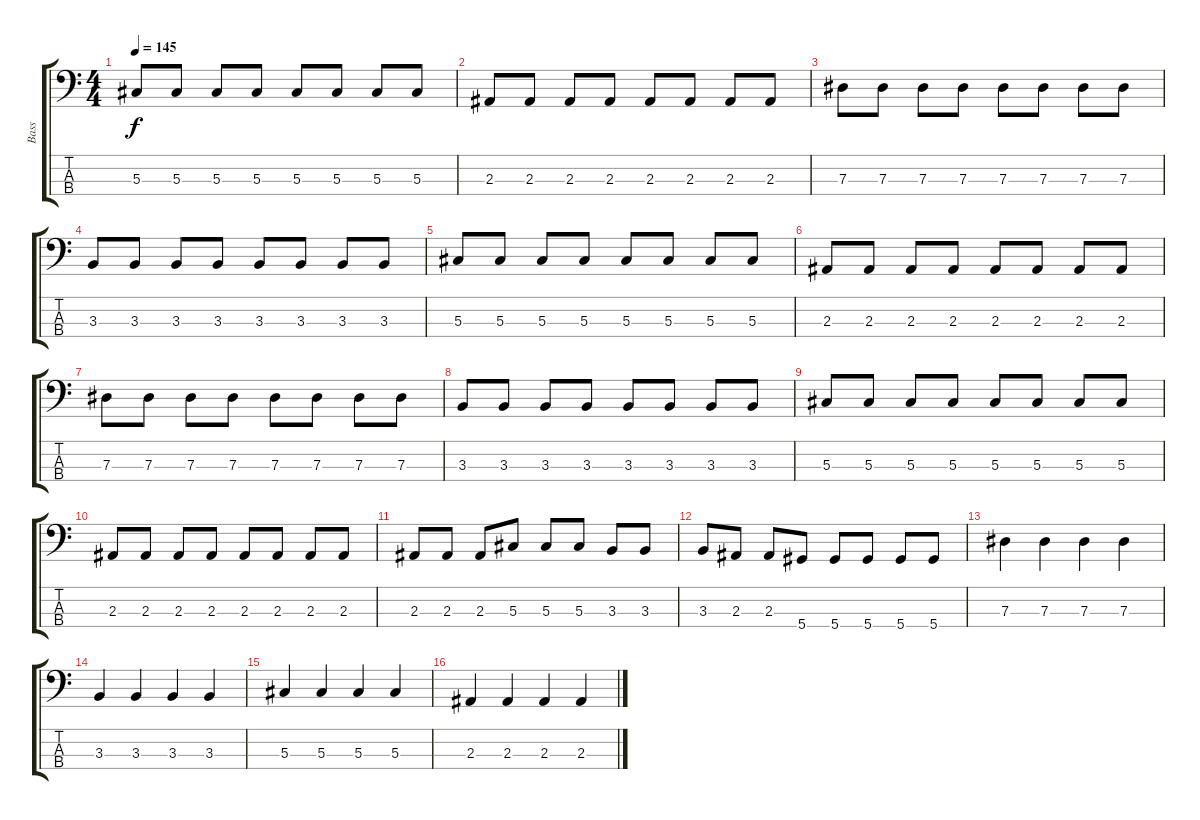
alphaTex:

\track ("Bass" "Bass") {instrument electricbassfinger}
\staff {score tabs}
\tuning (Gb2 Db2 Ab1 Eb1) {hide}
\ts (4 4)
\tempo 145
\clef f4
\ks c
5.3.8{dy f} 5.3.8 5.3.8 5.3.8 5.3.8 5.3.8 5.3.8 5.3.8 |
2.3.8 2.3.8 2.3.8 2.3.8 2.3.8 2.3.8 2.3.8 2.3.8 |
7.3.8 7.3.8 7.3.8 7.3.8 7.3.8 7.3.8 7.3.8 7.3.8 |
3.3.8 3.3.8 3.3.8 3.3.8 3.3.8 3.3.8 3.3.8 3.3.8 |
5.3.8 5.3.8 5.3.8 5.3.8 5.3.8 5.3.8 5.3.8 5.3.8 |
2.3.8 2.3.8 2.3.8 2.3.8 2.3.8 2.3.8 2.3.8 2.3.8 |
7.3.8 7.3.8 7.3.8 7.3.8 7.3.8 7.3.8 7.3.8 7.3.8 |
3.3.8 3.3.8 3.3.8 3.3.8 3.3.8 3.3.8 3.3.8 3.3.8 |
5.3.8 5.3.8 5.3.8 5.3.8 5.3.8 5.3.8 5.3.8 5.3.8 |
2.3.8 2.3.8 2.3.8 2.3.8 2.3.8 2.3.8 2.3.8 2.3.8 |
2.3.8 2.3.8 2.3.8 5.3.8 5.3.8 5.3.8 3.3.8 3.3.8 |
3.3.8 2.3.8 2.3.8 5.4.8 5.4.8 5.4.8 5.4.8 5.4.8 |
7.3.4 7.3.4 7.3.4 7.3.4 |
3.3.4 3.3.4 3.3.4 3.3.4 |
5.3.4 5.3.4 5.3.4 5.3.4 |
2.3.4 2.3.4 2.3.4 2.3.4
